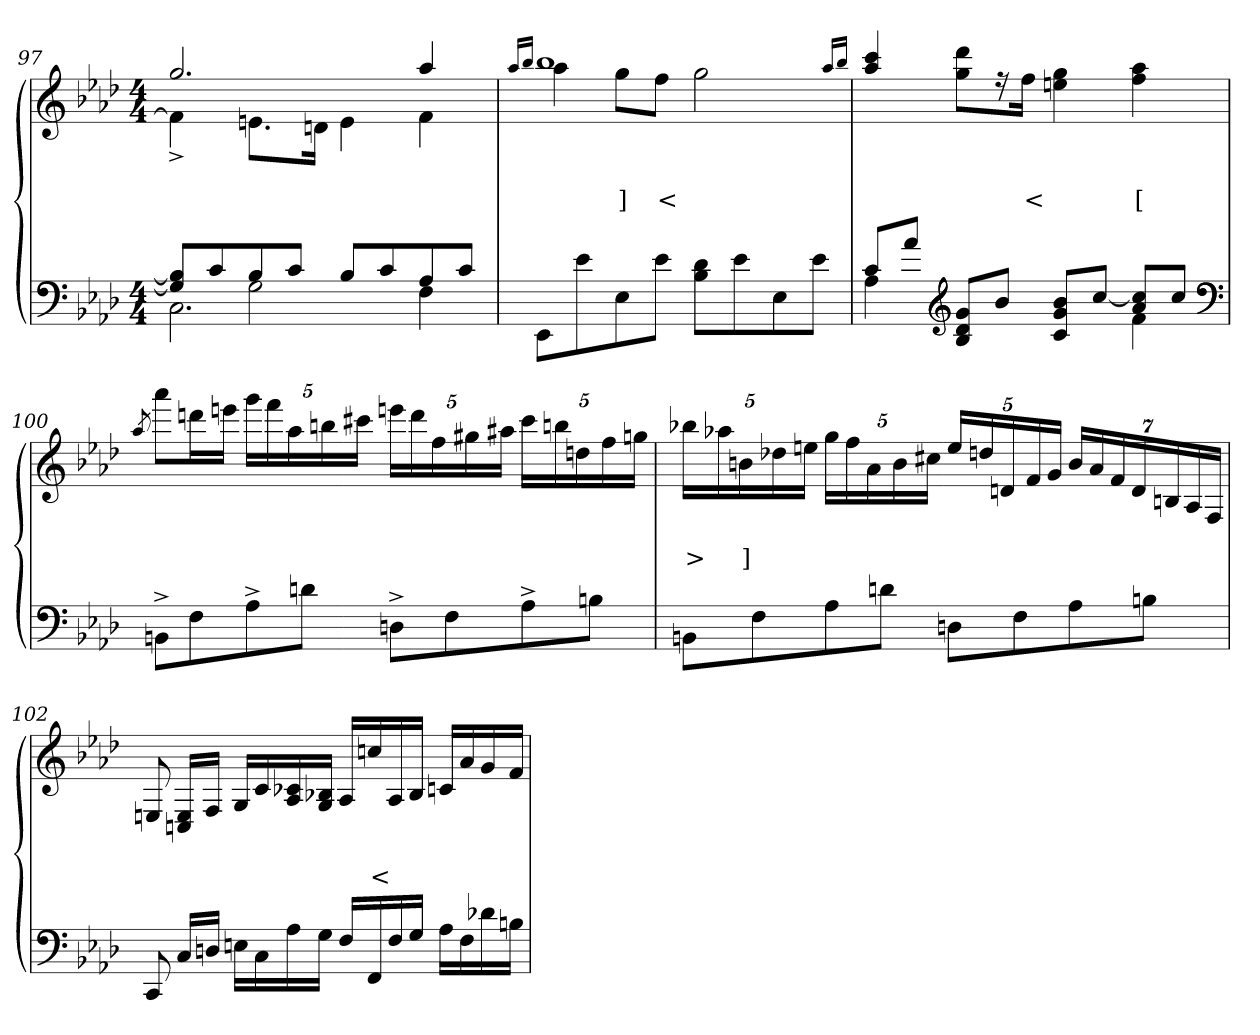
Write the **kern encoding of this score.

**kern	**kern	**text	**text
*part2	*part1	*part1	*part1
*staff2	*staff1	*staff1	*staff1
*clefF4	*clefG2	*	*
*k[b-e-a-d-]	*k[b-e-a-d-]	*	*
*M4/4	*M4/4	*	*
=97	=97	=97	=97
*^	*^	*	*
*	*^	*	*	*	*
8B-] 8G]L	2.C	4ryy	2.gg	4f^>]	.	.
8c	.	.	.	.	.	.
8B-	.	2G\	.	8.enL	.	.
8cJ	.	.	.	.	.	.
.	.	.	.	16dnJk	.	.
8B-L	.	.	.	4e	.	.
8c	.	.	.	.	.	.
8A-	4F	4ryy	4aa-	4f	.	.
8cJ	.	.	.	.	.	.
*v	*v	*v	*	*	*	*
=98	=98	=98	=98	=98
.	16qqaa-/LL	.	.	.
.	16qqbb-/JJ	.	.	.
8EE-L	1bb-	4aa-	.	.
8e-	.	.	.	.
8E-	.	8ggL	.	]
8e-J	.	8ffJ	.	<
8d- 8B-L	.	2gg	.	.
8e-	.	.	.	.
8E-	.	.	.	.
8e-J	.	.	.	.
*	*v	*v	*	*
.	16qqaa-/LL	.	.
.	16qqbb-/JJ	.	.
=99	=99	=99	=99
*^	*	*	*
8c/L	4A-	4ccc/ 4aa-/	.	.
8a-\J	.	.	.	.
*clefG2	*	*	*	*
8g 8d- 8B-L	2ryy	8ddd- 8ggL	.	.
8b-J	.	16r	.	.
.	.	16ffJk	.	<
8b- 8g 8cL	.	4gg 4een	.	.
[8ccJ	.	.	.	.
8cc] 8a-L	4f	4aa- 4ff	.	[
8ccJ	.	.	.	.
*v	*v	*	*	*
*clefF4	*	*	*
=100	=100	=100	=100
.	8qaa-/	.	.
8BBn^>L	8aaa-L	.	.
8F	16dddnL	.	.
.	16eeenJJ	.	.
8A-^>	20gggLL	.	.
.	20fff	.	.
.	20aa-	.	.
8dnJ	.	.	.
.	20bbn	.	.
.	20ccc#XJJ	.	.
8Dn^>L	20eeenLL	.	.
.	20ddd	.	.
.	20ff	.	.
8F	.	.	.
.	20gg#X	.	.
.	20aa#XJJ	.	.
8A-^>	20ccc#LL	.	.
.	20bbn	.	.
.	20ddn	.	.
8BnJ	.	.	.
.	20ff	.	.
.	20ggnJJ	.	.
=101	=101	=101	=101
8BBnL	20bb-XLL	.	>
.	20aa-X	.	.
.	20bn	.	]
8F	.	.	.
.	20dd-X	.	.
.	20eenJJ	.	.
8A-	20ggLL	.	.
.	20ff	.	.
.	20a-	.	.
8dnJ	.	.	.
.	20b	.	.
.	20cc#XJJ	.	.
8DnL	20eeLL	.	.
.	20ddn	.	.
.	20dn	.	.
8F	.	.	.
.	20f	.	.
.	20gJJ	.	.
8A-	28bLL	.	.
.	28a-	.	.
.	28f	.	.
.	28d	.	.
8BnJ	.	.	.
.	28Bn	.	.
.	28A-	.	.
.	28FJJ	.	.
=102	=102	=102	=102
8CC	8En	.	.
16CLL	16E 16CnLL	.	.
16DnJJ	16FJJ	.	.
16EnLL	16GLL	.	.
16C	16c	.	.
16A-	16c-X 16A-	.	.
16GJJ	16B-X 16GJJ	.	.
16FLL	16A-/LL	.	.
16FF	16ccn\	.	<
16F	16A-/	.	.
16GJJ	16B-/JJ	.	.
16A-LL	16cnLL	.	.
16F	16a-	.	.
16d-X	16g	.	.
16BnJJ	16fJJ	.	.
=	=	=	=
*-	*-	*-	*-
